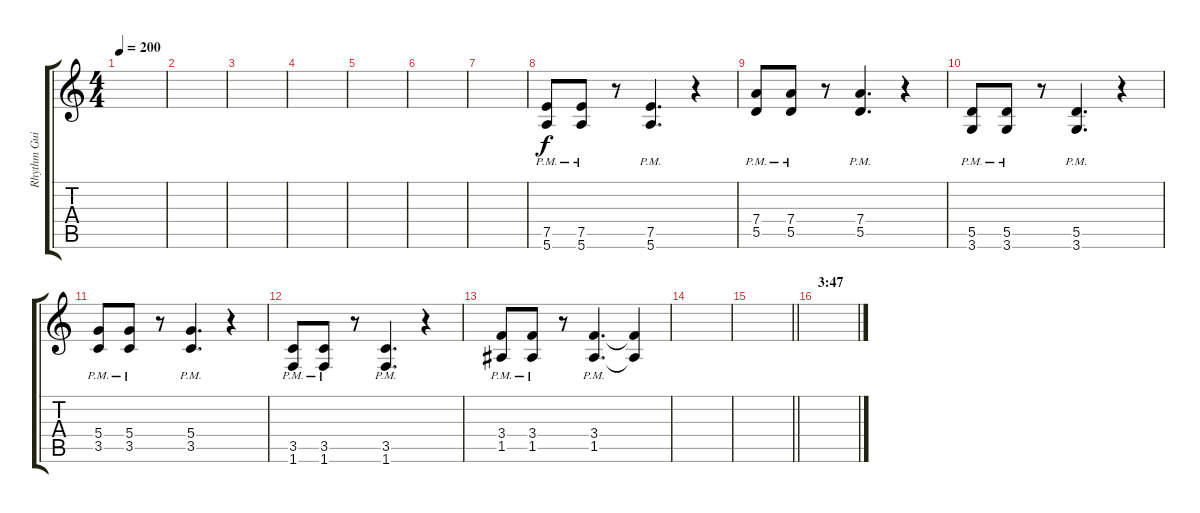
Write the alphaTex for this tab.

\track ("Rhythm Guitar" "Rhythm Gui") {instrument distortionguitar}
\staff {score tabs}
\tuning (E4 B3 G3 D3 A2 E2) {hide}
\ts (4 4)
\tempo 200
\clef g2
\ks c
|
|
|
|
|
|
|
(7.5{pm} 5.6{pm}).8 (7.5{pm} 5.6{pm}).8 r.8 (7.5{pm} 5.6{pm}).4{d} r.4 |
(7.4{pm} 5.5{pm}).8 (7.4{pm} 5.5{pm}).8 r.8 (7.4{pm} 5.5{pm}).4{d} r.4 |
(5.5{pm} 3.6{pm}).8 (5.5{pm} 3.6{pm}).8 r.8 (5.5{pm} 3.6{pm}).4{d} r.4 |
(5.4{pm} 3.5{pm}).8 (5.4{pm} 3.5{pm}).8 r.8 (5.4{pm} 3.5{pm}).4{d} r.4 |
(3.5{pm} 1.6{pm}).8 (3.5{pm} 1.6{pm}).8 r.8 (3.5{pm} 1.6{pm}).4{d} r.4 |
(3.4{pm} 1.5{pm}).8 (3.4{pm} 1.5{pm}).8 r.8 (3.4{pm} 1.5{pm}).4{d} (3.4{t} 1.5{t}).4 |
|
\barLineRight lightlight
|
\section ("" "3:47")
